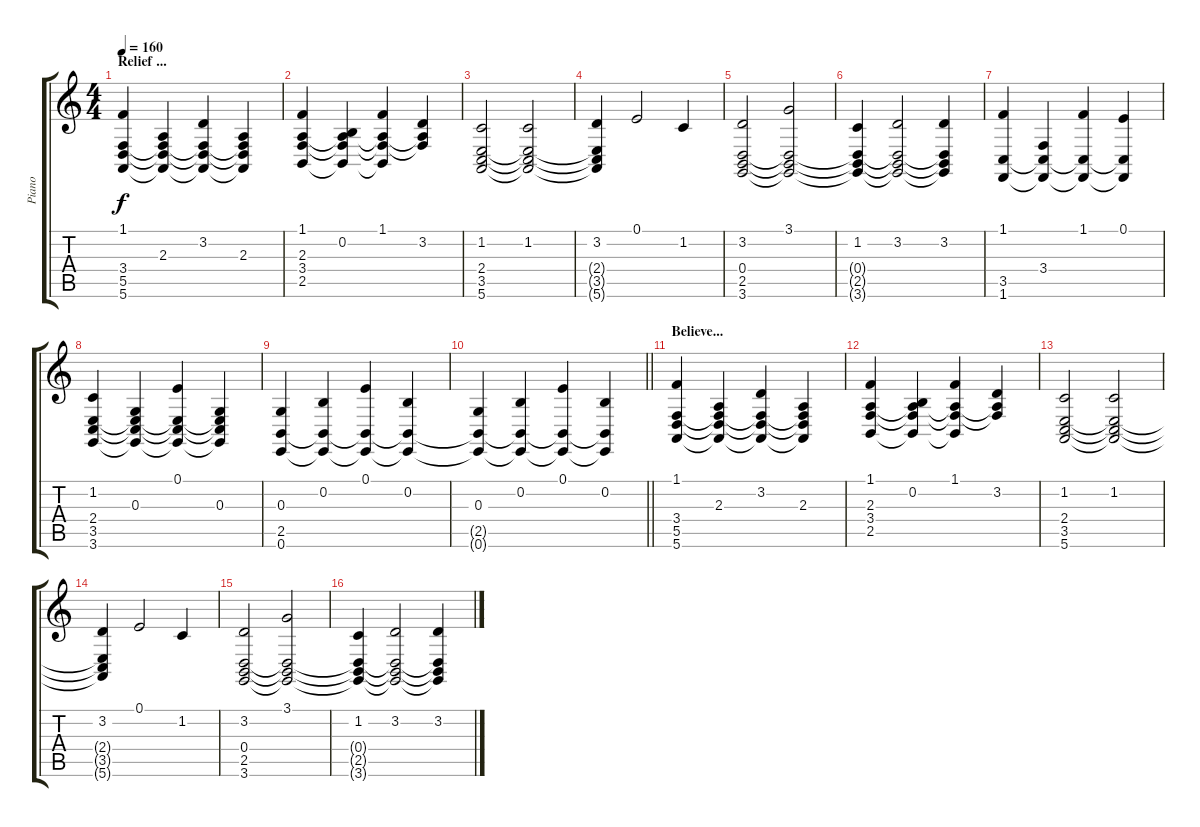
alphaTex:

\track ("Piano" "Piano") {instrument acousticgrandpiano}
\staff {score tabs}
\tuning (E4 B3 G3 D3 A2 E2) {hide}
\ts (4 4)
\section ("" "Relief ...")
\tempo 160
\clef g2
\ks c
(1.1 3.4 5.5 5.6).4{dy f} (2.3 3.4{t} 5.5{t} 5.6{t}).4 (3.2 3.4{t} 5.5{t} 5.6{t}).4 (2.3 3.4{t} 5.5{t} 5.6{t}).4 |
(1.1 2.3 3.4 2.5).4 (0.2 2.3{t} 3.4{t} 2.5{t}).4 (1.1 2.3{t} 3.4{t} 2.5{t}).4 (3.2 2.3{t} 3.4{t}).4 |
(1.2 2.4 3.5 5.6).2 (1.2 2.4{t} 3.5{t} 5.6{t}).2 |
(3.2 2.4{t} 3.5{t} 5.6{t}).4 0.1.2 1.2.4 |
(3.2 0.4 2.5 3.6).2 (3.1 0.4{t} 2.5{t} 3.6{t}).2 |
(1.2 0.4{t} 2.5{t} 3.6{t}).4 (3.2 0.4{t} 2.5{t} 3.6{t}).2 (3.2 0.4{t} 2.5{t} 3.6{t}).4 |
(1.1 3.5 1.6).4 (3.4 3.5{t} 1.6{t}).4 (1.1 3.5{t} 1.6{t}).4 (0.1 3.5{t} 1.6{t}).4 |
(1.2 2.4 3.5 3.6).4 (0.3 2.4{t} 3.5{t} 3.6{t}).4 (0.1 2.4{t} 3.5{t} 3.6{t}).4 (0.3 2.4{t} 3.5{t} 3.6{t}).4 |
(0.3 2.5 0.6).4 (0.2 2.5{t} 0.6{t}).4 (0.1 2.5{t} 0.6{t}).4 (0.2 2.5{t} 0.6{t}).4 |
\barLineRight lightlight
(0.3 2.5{t} 0.6{t}).4 (0.2 2.5{t} 0.6{t}).4 (0.1 2.5{t} 0.6{t}).4 (0.2 2.5{t} 0.6{t}).4 |
\section ("" "Believe...")
(1.1 3.4 5.5 5.6).4 (2.3 3.4{t} 5.5{t} 5.6{t}).4 (3.2 3.4{t} 5.5{t} 5.6{t}).4 (2.3 3.4{t} 5.5{t} 5.6{t}).4 |
(1.1 2.3 3.4 2.5).4 (0.2 2.3{t} 3.4{t} 2.5{t}).4 (1.1 2.3{t} 3.4{t} 2.5{t}).4 (3.2 2.3{t} 3.4{t}).4 |
(1.2 2.4 3.5 5.6).2 (1.2 2.4{t} 3.5{t} 5.6{t}).2 |
(3.2 2.4{t} 3.5{t} 5.6{t}).4 0.1.2 1.2.4 |
(3.2 0.4 2.5 3.6).2 (3.1 0.4{t} 2.5{t} 3.6{t}).2 |
(1.2 0.4{t} 2.5{t} 3.6{t}).4 (3.2 0.4{t} 2.5{t} 3.6{t}).2 (3.2 0.4{t} 2.5{t} 3.6{t}).4
